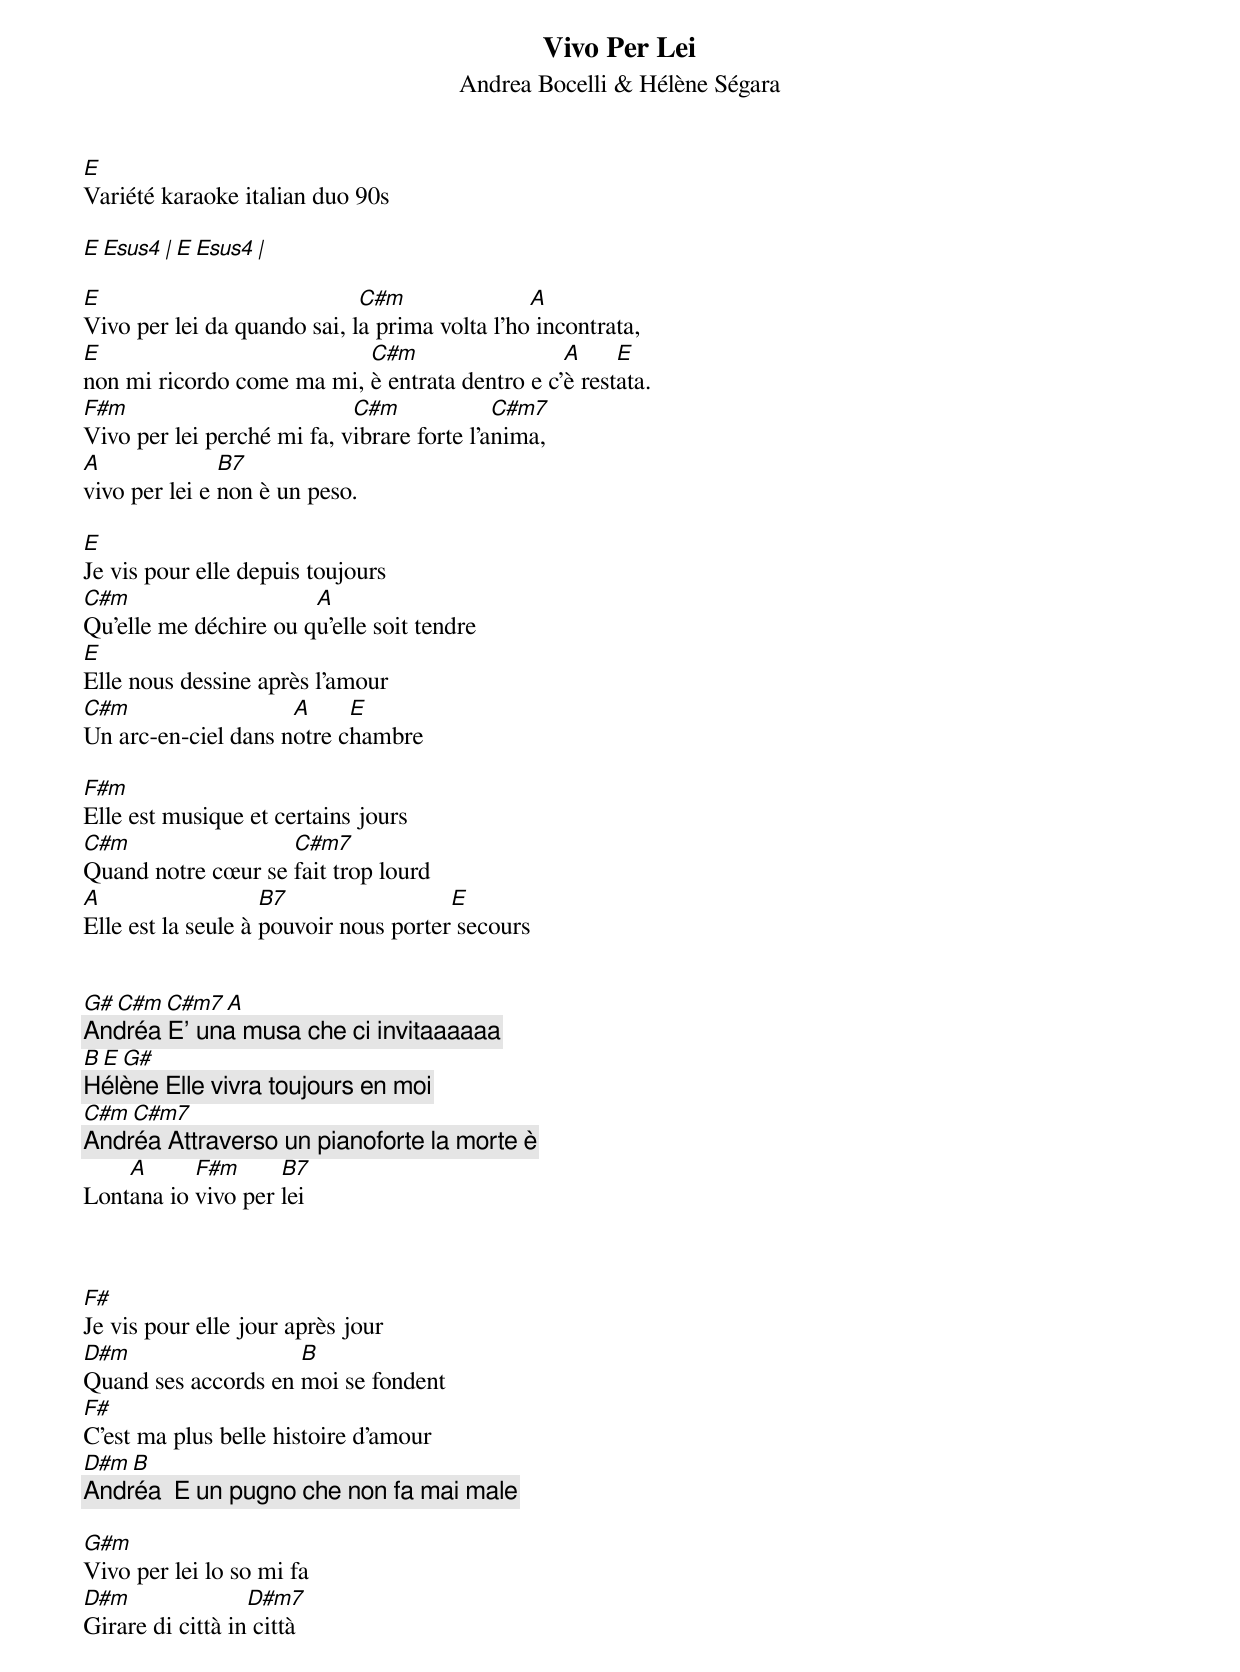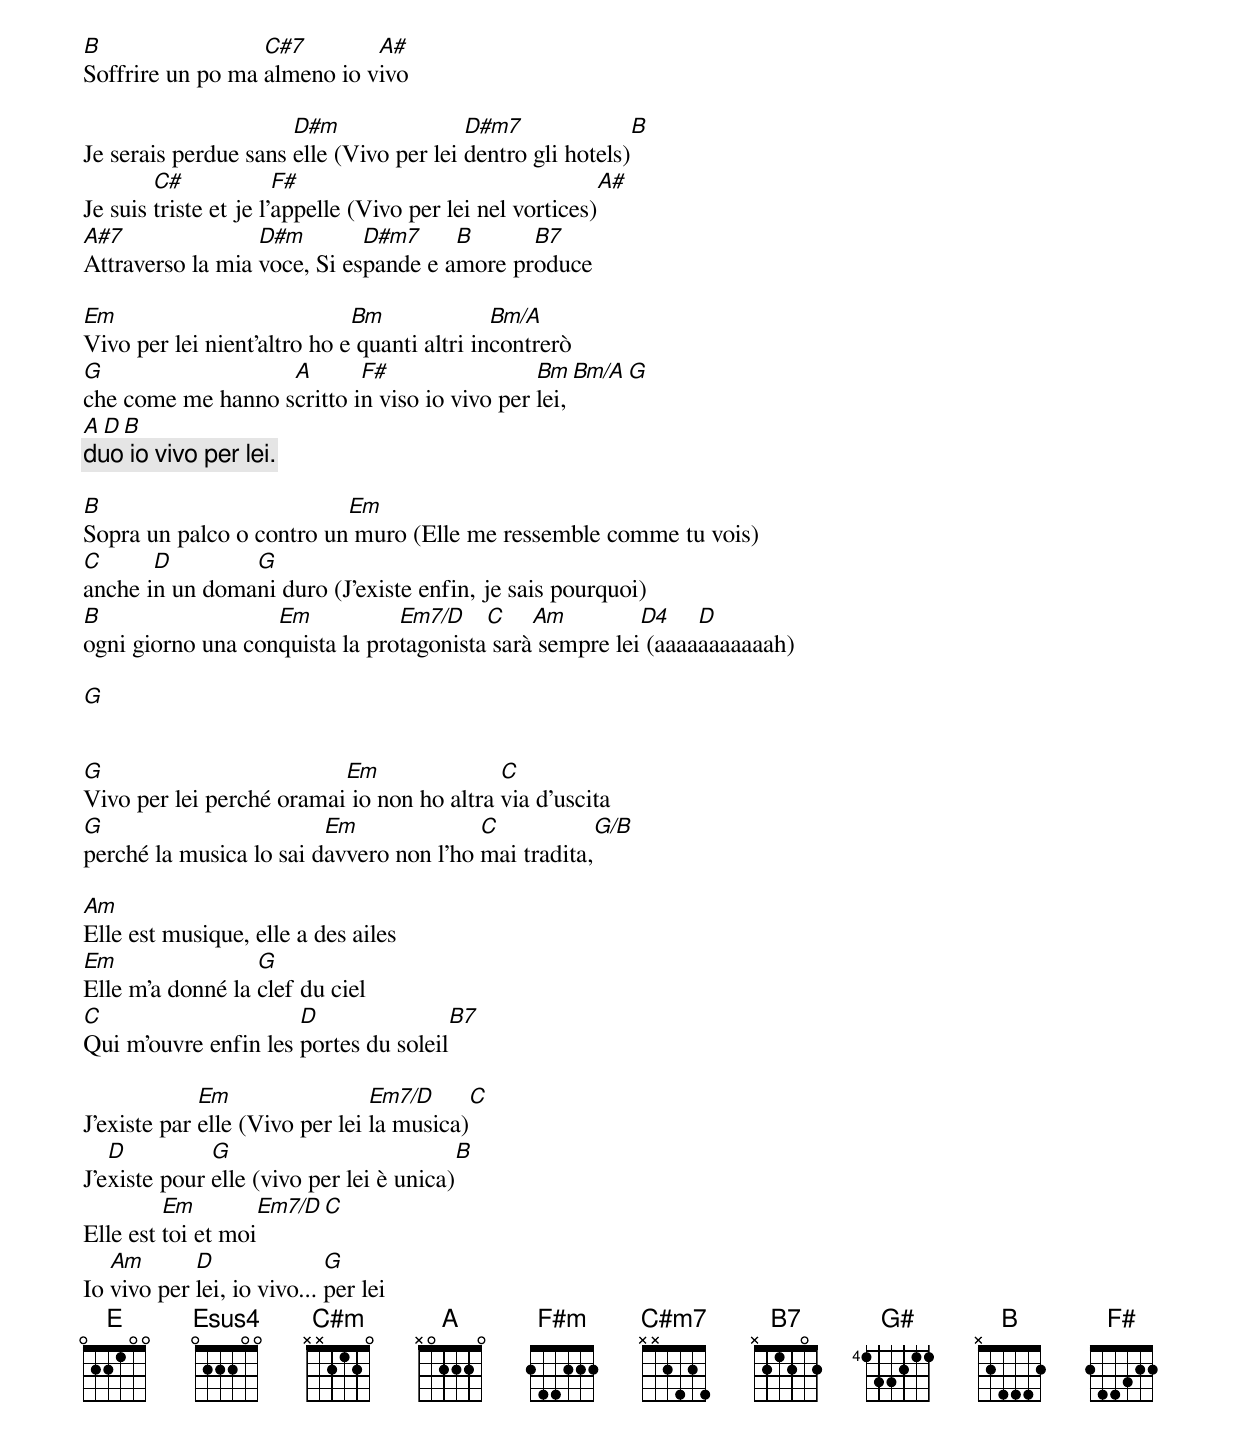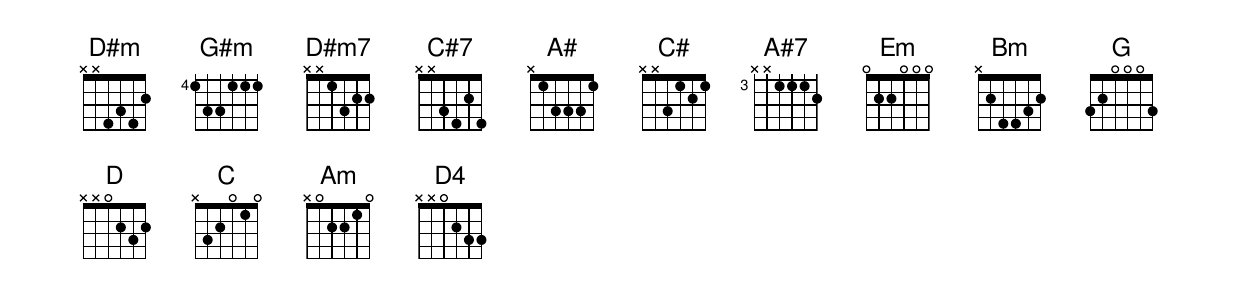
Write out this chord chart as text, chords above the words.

Vivo Per Lei
Andrea Bocelli & Hélène Ségara
E
Variété karaoke italian duo 90s

E           Esus4 |  E           Esus4 |

E                            C#m               A
Vivo per lei da quando sai, la prima volta l'ho incontrata,
E                          C#m                  A     E
non mi ricordo come ma mi, è entrata dentro e c'è restata.
F#m                         C#m             C#m7
Vivo per lei perché mi fa, vibrare forte l'anima,
A              B7
vivo per lei e non è un peso.

E
Je vis pour elle depuis toujours
C#m                    A
Qu'elle me déchire ou qu'elle soit tendre
E
Elle nous dessine après l'amour
C#m                  A     E
Un arc-en-ciel dans notre chambre

F#m
Elle est musique et certains jours
C#m                 C#m7
Quand notre cœur se fait trop lourd
A                   B7                 E
Elle est la seule à pouvoir nous porter secours


         G#                  C#m  C#m7  A
[Andréa] E' una musa che ci invitaaaaaa
                 B                E     G#
[Hélène] Elle vivra toujours en moi
                             C#m      C#m7
[Andréa] Attraverso un pianoforte la morte è
    A      F#m      B7
Lontana io vivo per lei



F#
Je vis pour elle jour après jour
D#m                  B
Quand ses accords en moi se fondent
F#
C'est ma plus belle histoire d'amour
          D#m                B
[Andréa]  E un pugno che non fa mai male

G#m
Vivo per lei lo so mi fa
D#m               D#m7
Girare di città in città
B                 C#7        A#
Soffrire un po ma almeno io vivo

                      D#m                D#m7               B
Je serais perdue sans elle (Vivo per lei dentro gli hotels)
        C#             F#                                  A#
Je suis triste et je l'appelle (Vivo per lei nel vortices)
A#7               D#m        D#m7     B      B7
Attraverso la mia voce, Si espande e amore produce

Em                           Bm              Bm/A
Vivo per lei nient'altro ho e quanti altri incontrerò
G                  A       F#                 Bm   Bm/A   G
che come me hanno scritto in viso io vivo per lei,
         A        D     B
[duo] io vivo per lei.

B                         Em
Sopra un palco o contro un muro (Elle me ressemble comme tu vois)
C      D        G
anche in un domani duro (J'existe enfin, je sais pourquoi)
B                  Em           Em7/D    C    Am         D4    D
ogni giorno una conquista la protagonista sarà sempre lei (aaaaaaaaaaah)

G


G                         Em               C
Vivo per lei perché oramai io non ho altra via d'uscita
G                        Em              C            G/B
perché la musica lo sai davvero non l'ho mai tradita,

Am
Elle est musique, elle a des ailes
Em                G
Elle m'a donné la clef du ciel
C                     D               B7
Qui m'ouvre enfin les portes du soleil

             Em                 Em7/D      C
J'existe par elle (Vivo per lei la musica)
   D          G                           B
J'existe pour elle (vivo per lei è unica)
         Em        Em7/D    C
Elle est toi et moi
   Am       D               G
Io vivo per lei, io vivo... per lei
